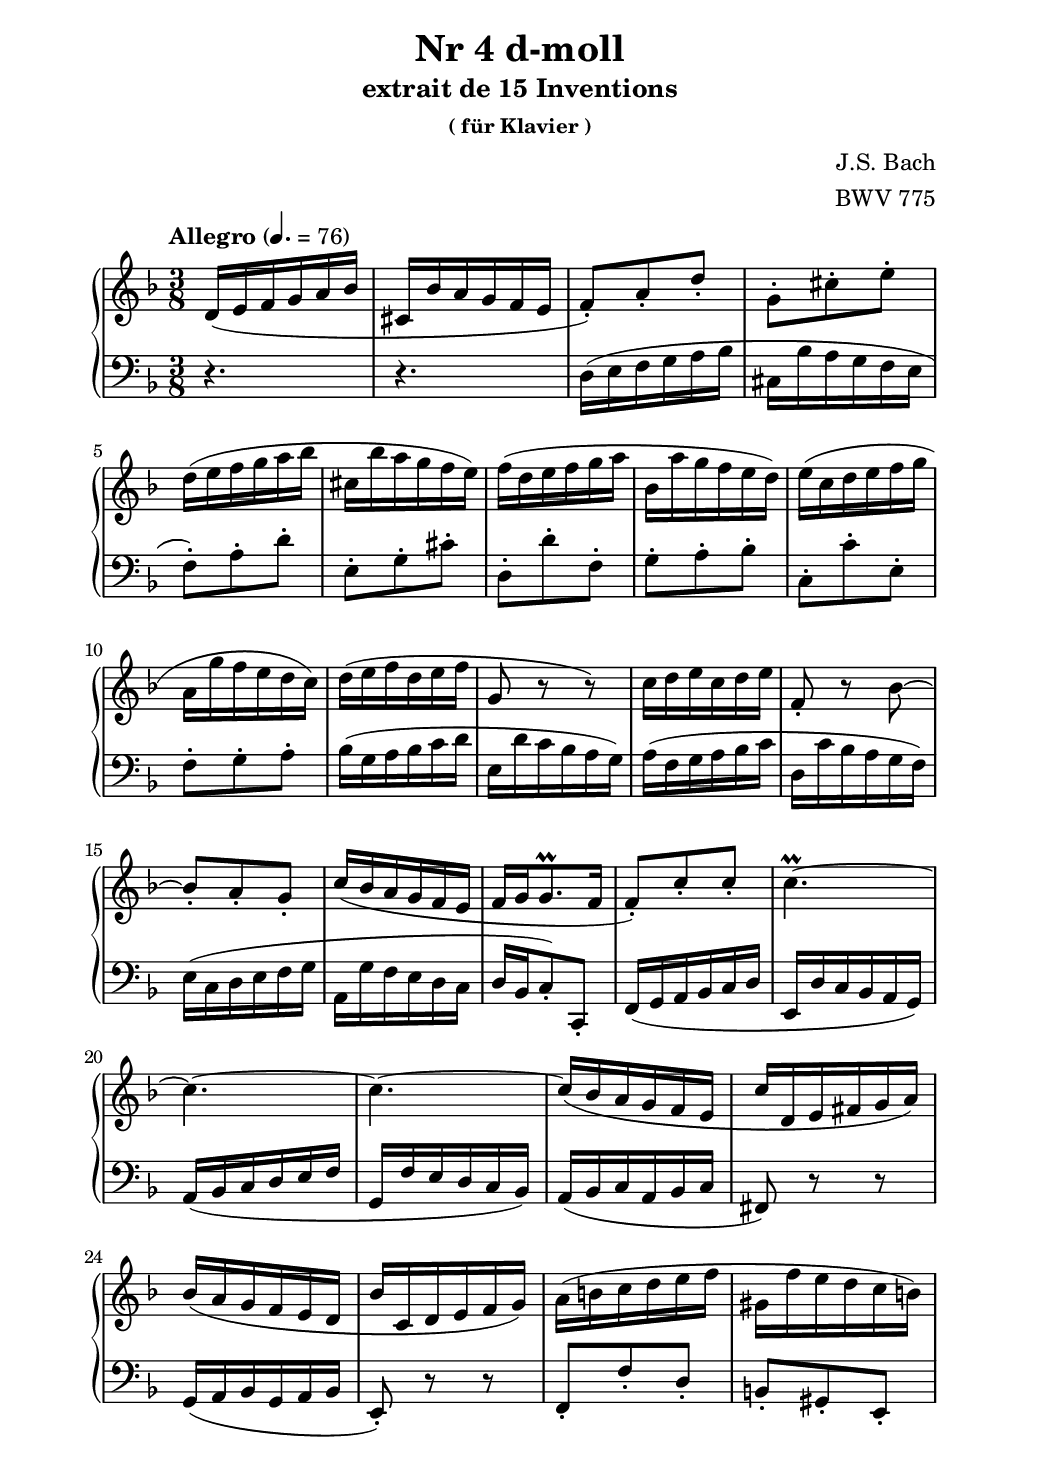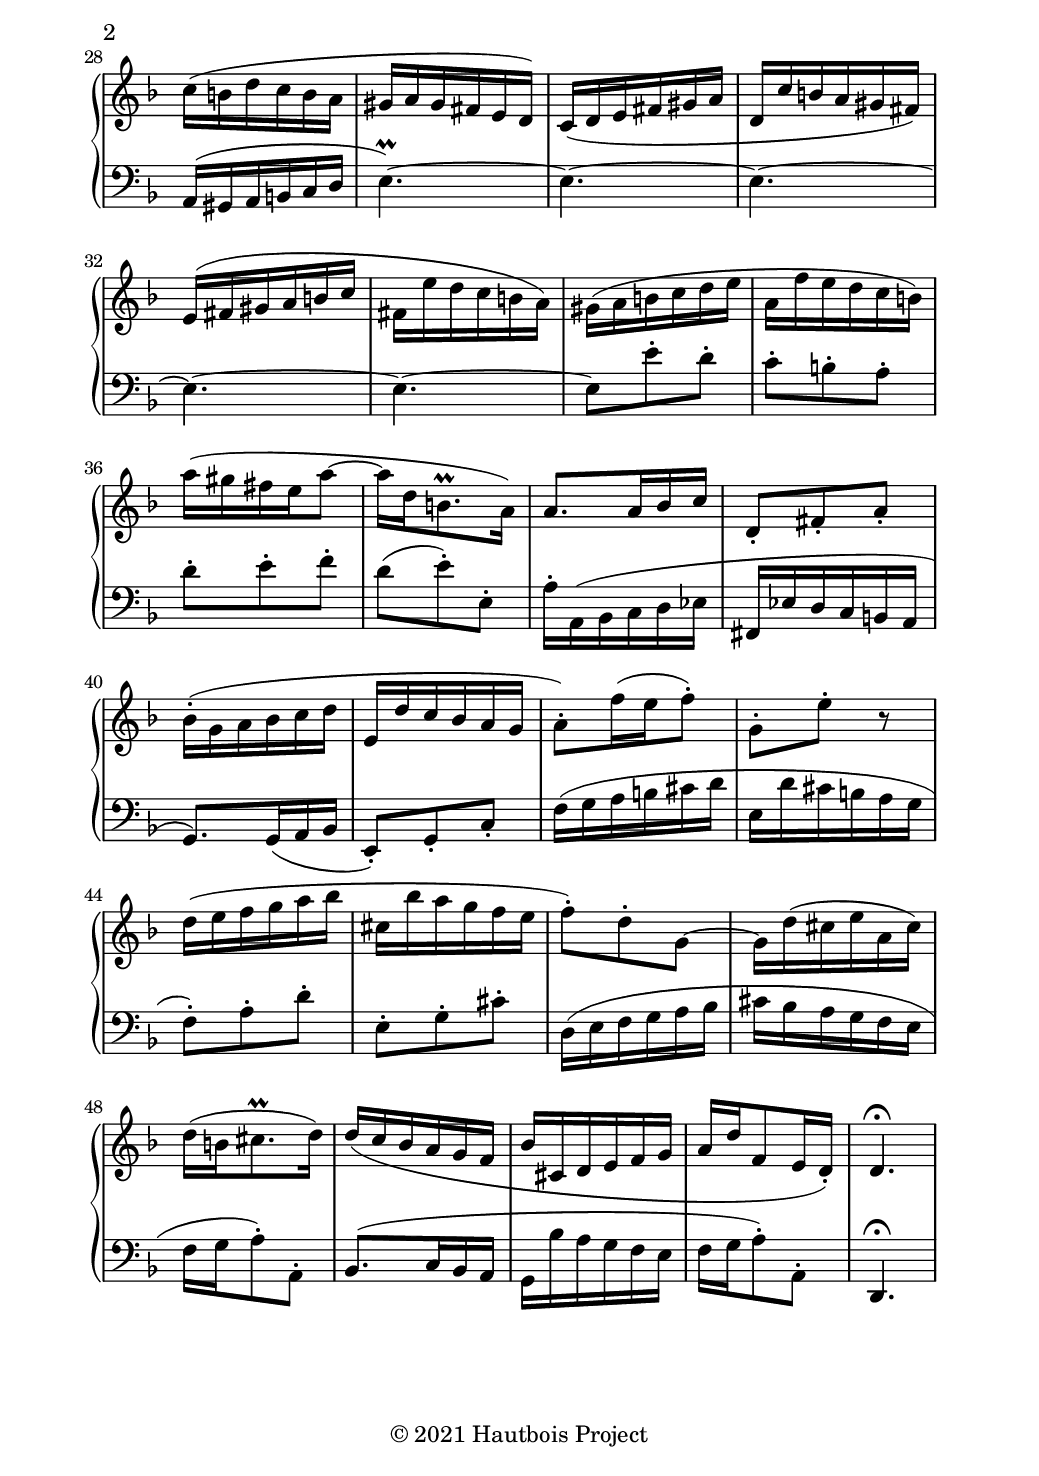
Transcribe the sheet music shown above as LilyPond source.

\version "2.23.5"
%% Generated by lilypond-book
%% Options: [exampleindent=10.16\mm,indent=0\mm,line-width=14.5\cm,noragged-right,papersize=a5,quote]
%\include "lilypond-book-preamble.ly"
\include "italiano.ly"

%****************************************************************
% Start cut-&-pastable-section

%****************************************************************

\paper {
  % Set paper
  #(set-paper-size "b5")
  indent = 0\mm
  line-width = 14.5\cm
  ragged-right = ##f
  line-width = #(- line-width (* mm 3.000000) (* mm 1))
}

\layout {
  
}

%*****************************************
%  Set Header
%*****************************************
\header {
  title = "Nr 4 d-moll"
  subtitle = "extrait de 15 Inventions"
  subsubtitle = "( für Klavier )"
  composer = "J.S. Bach"
  arranger = "BWV 775"
  %arranger = "Tzu'An Lee"
  %opus = ""
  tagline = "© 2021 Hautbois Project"
}

%*****************************************
% Start Voice
% Write the voices here
%*****************************************
MyMeter = \time 3/8
MyTempo = \tempo "Allegro" 4. = 76
MyKey = \key re \minor
PieceName = "Fuga 2 voci"

VoiceI = \relative {
  %bar 1 - 4
  re'16( mi fa sol la sib  
  dod, sib' la sol fa mi
  fa8\staccato) la\staccato re\staccato
  sol,\staccato dod\staccato mi\staccato
  
  %bar 5 - 8
  re16( mi fa sol la sib
  dod, sib' la sol fa mi)
  fa( re mi fa sol la
  sib, la' sol fa mi re)
  
  %bar 9 - 12
  mi( do re mi fa sol
  la, sol' fa mi re do)
  re( mi fa re mi fa
  sol,8 r8 r8)

  %bar 13 - 16
  do16 re mi do re mi
  fa,8\staccato r sib~
  sib\staccato la\staccato sol\staccato
  do16( sib la sol fa mi

  %bar 17 - 20
  fa sol sol8.\prall fa16
  fa8\staccato) do'\staccato do\staccato
  do4.~\prall
  do4.~

  %bar 21 - 24
  do4.~
  do16( sib la sol fa mi
  do' re, mi fad sol la)
  sib( la sol fa mi re

  %bar 25 - 28
  sib' do, re mi fa sol)
  la( si do re mi fa
  sold, fa' mi re do si)
  do( si re do si la

  %bar 29 - 32
  sold la sold fad mi re)
  do( re mi fad sold la 
  re, do' si la sold fad)
  mi( fad sold la si do

  %bar 33 - 36
  fad, mi' re do si la)
  sold( la si do re mi
  la, fa' mi re do si)
  la'( sold fad mi la8~

  %bar 37 - 40
  la16 re, si8.\prall la16)
  la8. la16 sib do
  re,8\staccato fad\staccato la\staccato
  sib16\staccato( sol la sib do re

  %bar 41 - 44
  mi, re' do sib la sol
  la8\staccato) fa'16( mi fa8\staccato)
  sol,\staccato mi'\staccato r
  re16( mi fa sol la sib 

  %bar 45 - 48
  dod, sib' la sol fa mi
  fa8\staccato) re\staccato sol,~
  sol16 re'( dod mi la, dod)
  re( si dod8.\prall re16)

  %bar 49 - 52
  re( do sib la sol fa
  sib dod, re mi fa sol
  la re fa,8 mi16 re\staccato)
  re4.\fermata

}


BassoI = \relative {
  %bar 1 - 4
  r4.
  r4.
  re16( mi fa sol la sib
  dod, sib' la sol fa mi
  
  %bar 5 - 8
  fa8\staccato) la\staccato re\staccato
  mi,\staccato sol\staccato dod\staccato
  re,\staccato re'\staccato fa,\staccato
  sol\staccato la\staccato sib\staccato

  %bar 9 - 12
  do,\staccato do'\staccato mi,\staccato
  fa\staccato sol\staccato la\staccato
  sib16( sol la sib do re
  mi, re' do sib la sol)

  %bar 13 - 16
  la( fa sol la sib do
  re, do' sib la sol fa)
  mi( do re mi fa sol
  la, sol' fa mi re do

  %bar 17 - 20
  re sib do8\staccato) do,\staccato
  fa16( sol la sib do re
  mi, re' do sib la sol)
  la( sib do re mi fa
  
  %bar 21 - 24
  sol, fa' mi re do sib)
  la( sib do la sib do
  fad,8) r8 r8
  sol16( la sib sol la sib

  %bar 25 - 28
  mi,8\staccato) r8 r8
  fa\staccato fa'\staccato re\staccato
  si\staccato sold\staccato mi\staccato
  la16( sold la si do re

  %bar 29 - 32
  mi4.~)\prall
  mi4.~
  mi4.~
  mi4.~

  %bar 33 - 36
  mi4.~
  mi8 mi'\staccato re\staccato
  do\staccato si\staccato la\staccato
  re\staccato mi\staccato fa\staccato

  %bar 37 - 40
  re( mi\staccato) mi,\staccato
  la16\staccato la,( sib do re mib
  fad, mib' re do si la
  sol8.) sol16( la sib

  %bar 41 - 44
  mi,8\staccato) sol\staccato do\staccato
  fa16( sol la si dod re
  mi, re' dod si la sol
  fa8\staccato) la\staccato re\staccato

  %bar 45 - 48
  mi,\staccato sol\staccato dod\staccato
  re,16( mi fa sol la sib
  dod sib la sol fa mi
  fa sol la8\staccato) la,\staccato

  %bar 49 - 52
  sib8.( do16 sib la
  sol sib' la sol fa mi
  fa sol la8\staccato) la,\staccato
  re,4.\fermata

}


%*****************************************
%  Start Score
%*****************************************

%\markup { \vspace #1 }
\score {
  \header {
    %piece = \PieceName
  }
  \new PianoStaff <<
    \new Staff { 
      \clef "treble" 
      \MyTempo
      \MyKey
      \MyMeter
        \VoiceI
    }
    \new Staff { 
      \clef "bass"
      \MyTempo
      \MyKey
      \MyMeter
        \BassoI
    }
  >>
}

